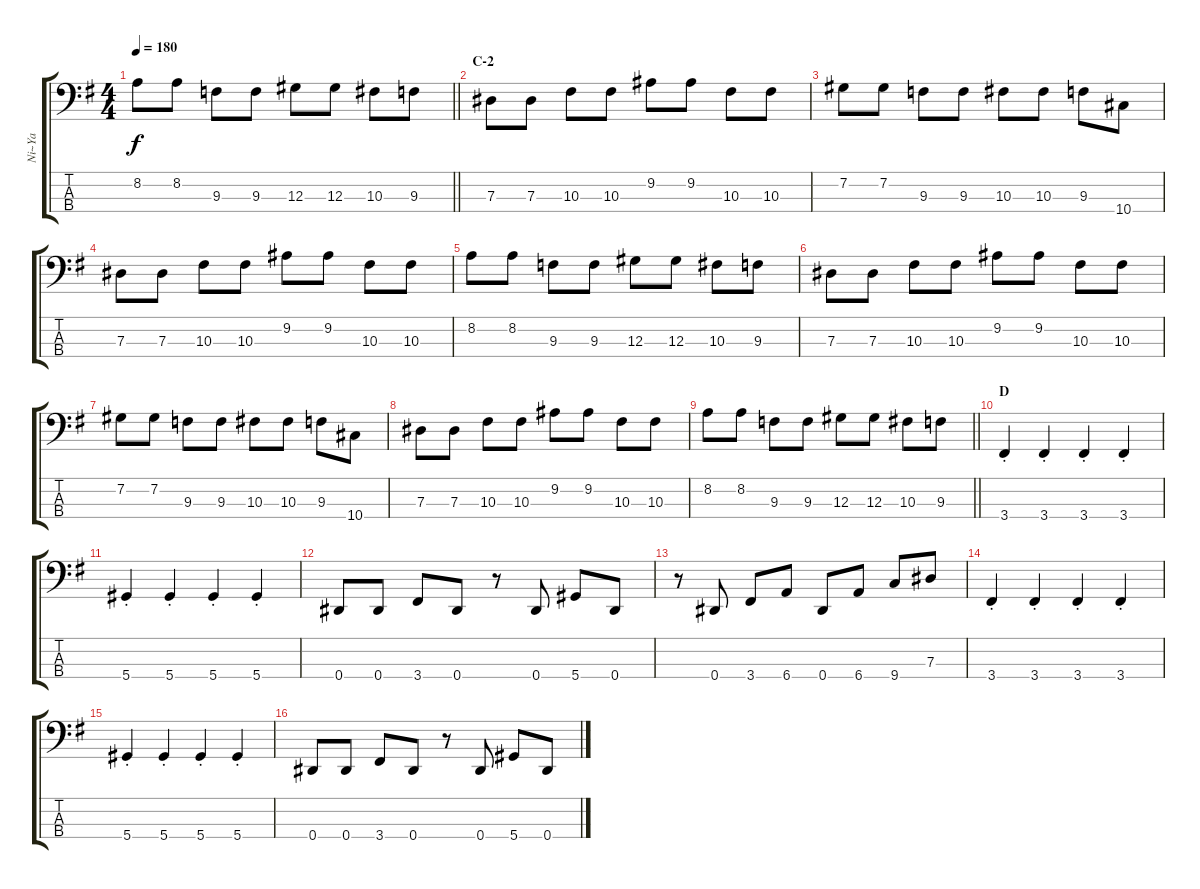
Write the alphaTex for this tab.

\track ("Ni~Ya" "Ni~Ya") {instrument electricbasspick}
\staff {score tabs}
\tuning (Gb2 Db2 Ab1 Eb1) {hide}
\ts (4 4)
\tempo 180
\clef f4
\barLineRight lightlight
\ks g
8.2.8{dy f} 8.2.8 9.3.8 9.3.8 12.3.8 12.3.8 10.3.8 9.3.8 |
\section ("" "C-2")
7.3.8 7.3.8 10.3.8 10.3.8 9.2.8 9.2.8 10.3.8 10.3.8 |
7.2.8 7.2.8 9.3.8 9.3.8 10.3.8 10.3.8 9.3.8 10.4.8 |
7.3.8 7.3.8 10.3.8 10.3.8 9.2.8 9.2.8 10.3.8 10.3.8 |
8.2.8 8.2.8 9.3.8 9.3.8 12.3.8 12.3.8 10.3.8 9.3.8 |
7.3.8 7.3.8 10.3.8 10.3.8 9.2.8 9.2.8 10.3.8 10.3.8 |
7.2.8 7.2.8 9.3.8 9.3.8 10.3.8 10.3.8 9.3.8 10.4.8 |
7.3.8 7.3.8 10.3.8 10.3.8 9.2.8 9.2.8 10.3.8 10.3.8 |
\barLineRight lightlight
8.2.8 8.2.8 9.3.8 9.3.8 12.3.8 12.3.8 10.3.8 9.3.8 |
\section ("" "D")
3.4{st}.4 3.4{st}.4 3.4{st}.4 3.4{st}.4 |
5.4{st}.4 5.4{st}.4 5.4{st}.4 5.4{st}.4 |
0.4.8 0.4.8 3.4.8 0.4.8 r.8 0.4.8 5.4.8 0.4.8 |
r.8 0.4.8 3.4.8 6.4.8 0.4.8 6.4.8 9.4.8 7.3.8 |
3.4{st}.4 3.4{st}.4 3.4{st}.4 3.4{st}.4 |
5.4{st}.4 5.4{st}.4 5.4{st}.4 5.4{st}.4 |
0.4.8 0.4.8 3.4.8 0.4.8 r.8 0.4.8 5.4.8 0.4.8
